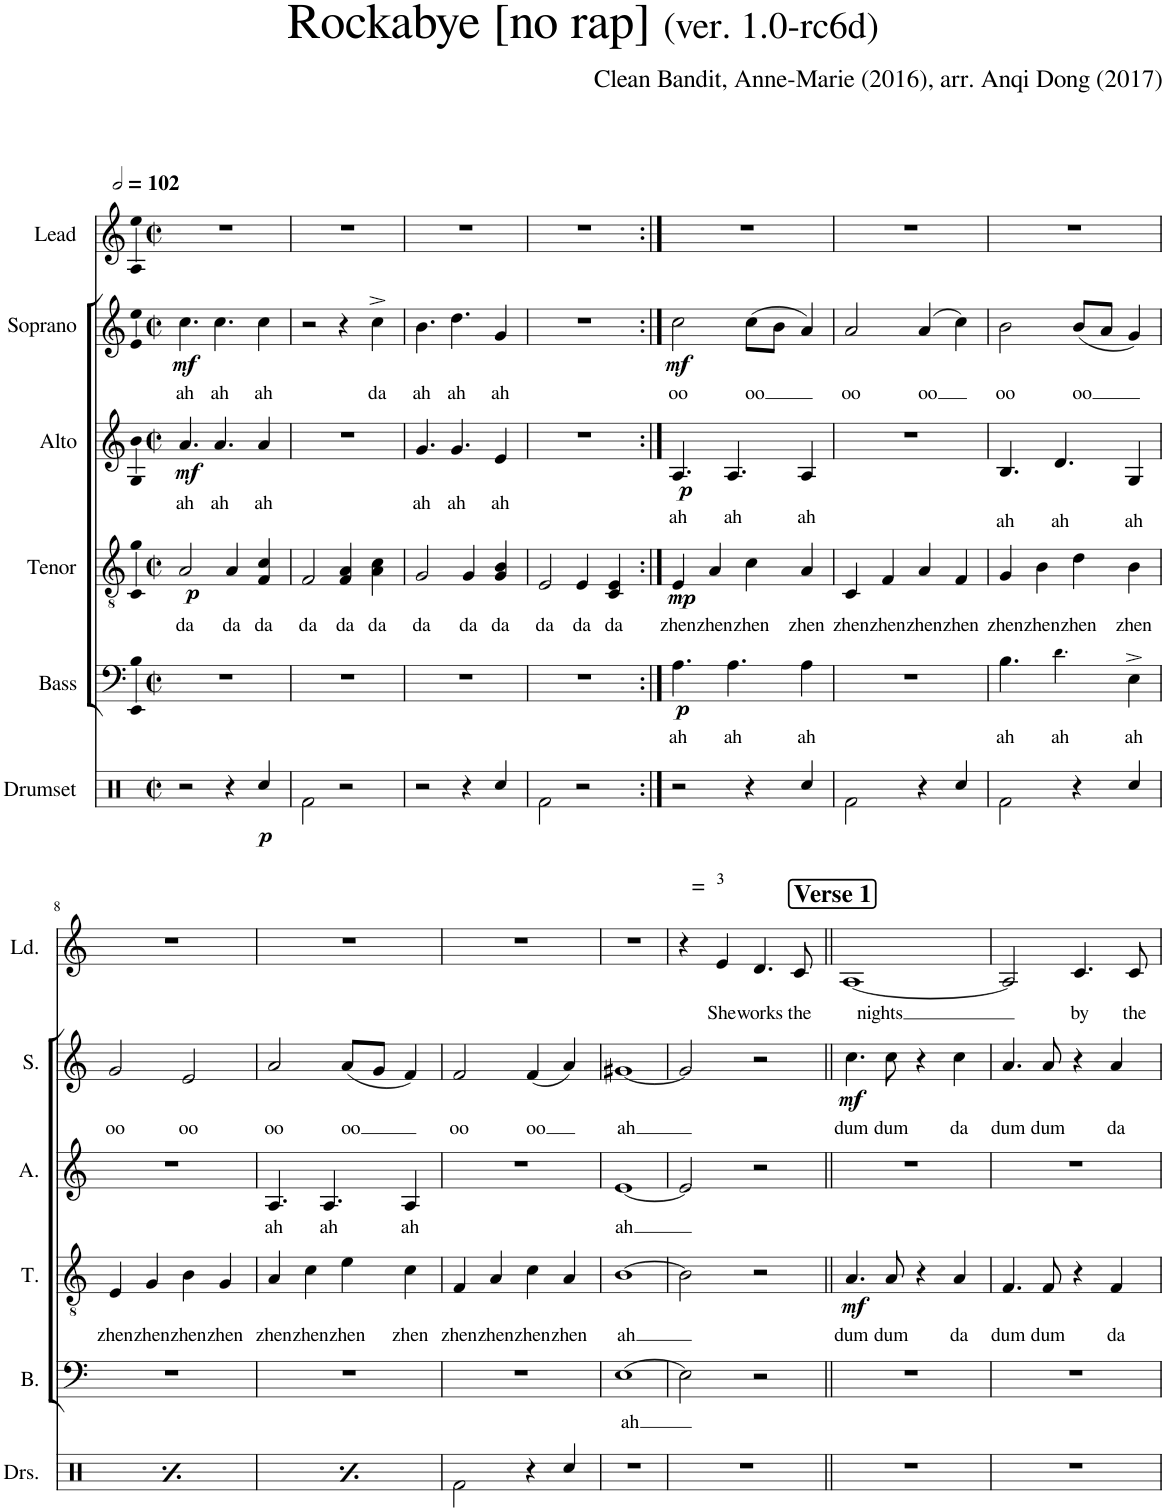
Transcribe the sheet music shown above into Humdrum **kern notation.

**kern	**dynam	**kern	**text	**dynam	**kern	**text	**dynam	**kern	**text	**dynam	**kern	**text	**dynam	**kern	**text	**harte
*part6	*part6	*part5	*part5	*part5	*part4	*part4	*part4	*part3	*part3	*part3	*part2	*part2	*part2	*part1	*part1	*part1
*staff6	*staff6	*staff5	*staff5	*staff5	*staff4	*staff4	*staff4	*staff3	*staff3	*staff3	*staff2	*staff2	*staff2	*staff1	*staff1	*
*I"Drumset	*	*I"Bass	*	*	*I"Tenor	*	*	*I"Alto	*	*	*I"Soprano	*	*	*I"Lead	*	*
*I'Drs.	*	*I'B.	*	*	*I'T.	*	*	*I'A.	*	*	*I'S.	*	*	*I'Ld.	*	*
*clefX	*	*clefF4	*	*	*clefGv2	*	*	*clefG2	*	*	*clefG2	*	*	*clefG2	*	*
*k[]	*	*k[]	*	*	*k[]	*	*	*k[]	*	*	*k[]	*	*	*k[]	*	*
*M2/2	*	*M2/2	*	*	*M2/2	*	*	*M2/2	*	*	*M2/2	*	*	*M2/2	*	*
*met(c|)	*	*met(c|)	*	*	*met(c|)	*	*	*met(c|)	*	*	*met(c|)	*	*	*met(c|)	*	*
*MM204	*	*MM204	*	*	*MM204	*	*	*MM204	*	*	*MM204	*	*	*MM204	*	*
=1	=1	=1	=1	=1	=1	=1	=1	=1	=1	=1	=1	=1	=1	=1	=1	=1
!	!	!	!	!	!	!LO:LY:b	!LO:DY:b	!	!LO:LY:b	!LO:DY:b	!	!LO:LY:b	!LO:DY:b	!	!	!
2r	.	1r	.	.	2A/	da	p	4.a/	ah	mf	4.cc\	ah	mf	1r	.	.
!	!	!	!	!	!	!	!	!	!LO:LY:b	!	!	!LO:LY:b	!	!	!	!
.	.	.	.	.	.	.	.	4.a/	ah	.	4.cc\	ah	.	.	.	.
!	!	!	!	!	!	!LO:LY:b	!	!	!	!	!	!	!	!	!	!
4r	.	.	.	.	4A/	da	.	.	.	.	.	.	.	.	.	.
!	!LO:DY:b	!	!	!	!	!LO:LY:b	!	!	!LO:LY:b	!	!	!LO:LY:b	!	!	!	!
4Rcc/	p	.	.	.	4F/ 4c/	da	.	4a/	ah	.	4cc\	ah	.	.	.	.
=2	=2	=2	=2	=2	=2	=2	=2	=2	=2	=2	=2	=2	=2	=2	=2	=2
!	!	!	!	!	!	!LO:LY:b	!	!	!	!	!	!	!	!	!	!
2Rf\	.	1r	.	.	2F/	da	.	1r	.	.	2r	.	.	1r	.	.
!	!	!	!	!	!	!LO:LY:b	!	!	!	!	!	!	!	!	!	!
2r	.	.	.	.	4F/ 4A/	da	.	.	.	.	4r	.	.	.	.	.
!	!	!	!	!	!	!LO:LY:b	!	!	!	!	!	!LO:LY:b	!	!	!	!
.	.	.	.	.	4A\ 4c\	da	.	.	.	.	4cc^\	da	.	.	.	.
=3	=3	=3	=3	=3	=3	=3	=3	=3	=3	=3	=3	=3	=3	=3	=3	=3
!	!	!	!	!	!	!LO:LY:b	!	!	!LO:LY:b	!	!	!LO:LY:b	!	!	!	!
2r	.	1r	.	.	2G/	da	.	4.g/	ah	.	4.b\	ah	.	1r	.	.
!	!	!	!	!	!	!	!	!	!LO:LY:b	!	!	!LO:LY:b	!	!	!	!
.	.	.	.	.	.	.	.	4.g/	ah	.	4.dd\	ah	.	.	.	.
!	!	!	!	!	!	!LO:LY:b	!	!	!	!	!	!	!	!	!	!
4r	.	.	.	.	4G/	da	.	.	.	.	.	.	.	.	.	.
!	!	!	!	!	!	!LO:LY:b	!	!	!LO:LY:b	!	!	!LO:LY:b	!	!	!	!
4Rcc/	.	.	.	.	4G/ 4B/	da	.	4e/	ah	.	4g/	ah	.	.	.	.
=4	=4	=4	=4	=4	=4	=4	=4	=4	=4	=4	=4	=4	=4	=4	=4	=4
!	!	!	!	!	!	!LO:LY:b	!	!	!	!	!	!	!	!	!	!
2Rf\	.	1r	.	.	2E/	da	.	1r	.	.	1r	.	.	1r	.	.
!	!	!	!	!	!	!LO:LY:b	!	!	!	!	!	!	!	!	!	!
2r	.	.	.	.	4E/	da	.	.	.	.	.	.	.	.	.	.
!	!	!	!	!	!	!LO:LY:b	!	!	!	!	!	!	!	!	!	!
.	.	.	.	.	4C/ 4E/	da	.	.	.	.	.	.	.	.	.	.
=5:|!	=5:|!	=5:|!	=5:|!	=5:|!	=5:|!	=5:|!	=5:|!	=5:|!	=5:|!	=5:|!	=5:|!	=5:|!	=5:|!	=5:|!	=5:|!	=5:|!
!	!	!	!LO:LY:b	!LO:DY:b	!	!LO:LY:b	!LO:DY:b	!	!LO:LY:b	!LO:DY:b	!	!LO:LY:b	!LO:DY:b	!	!	!LO:H:kt=m
2r	.	4.A\	ah	p	4E/	zhen	mp	4.A/	ah	p	2cc\	oo	mf	1r	.	A:min
!	!	!	!	!	!	!LO:LY:b	!	!	!	!	!	!	!	!	!	!
.	.	.	.	.	4A/	zhen	.	.	.	.	.	.	.	.	.	.
!	!	!	!LO:LY:b	!	!	!	!	!	!LO:LY:b	!	!	!	!	!	!	!
.	.	4.A\	ah	.	.	.	.	4.A/	ah	.	.	.	.	.	.	.
!	!	!	!	!	!	!LO:LY:b	!	!	!	!	!	!LO:LY:b	!	!	!	!
4r	.	.	.	.	4c\	zhen	.	.	.	.	(8cc\L	oo	.	.	.	.
.	.	.	.	.	.	.	.	.	.	.	8b\J	.	.	.	.	.
!	!	!	!LO:LY:b	!	!	!LO:LY:b	!	!	!LO:LY:b	!	!	!	!	!	!	!
4Rcc/	.	4A\	ah	.	4A/	zhen	.	4A/	ah	.	4a/)	.	.	.	.	.
=6	=6	=6	=6	=6	=6	=6	=6	=6	=6	=6	=6	=6	=6	=6	=6	=6
!	!	!	!	!	!	!LO:LY:b	!	!	!	!	!	!LO:LY:b	!	!	!	!
2Rf\	.	1r	.	.	4C/	zhen	.	1r	.	.	2a/	oo	.	1r	.	F:maj
!	!	!	!	!	!	!LO:LY:b	!	!	!	!	!	!	!	!	!	!
.	.	.	.	.	4F/	zhen	.	.	.	.	.	.	.	.	.	.
!	!	!	!	!	!	!LO:LY:b	!	!	!	!	!	!LO:LY:b	!	!	!	!
4r	.	.	.	.	4A/	zhen	.	.	.	.	(4a/	oo	.	.	.	.
!	!	!	!	!	!	!LO:LY:b	!	!	!	!	!	!	!	!	!	!
4Rcc/	.	.	.	.	4F/	zhen	.	.	.	.	4cc\)	.	.	.	.	.
=7	=7	=7	=7	=7	=7	=7	=7	=7	=7	=7	=7	=7	=7	=7	=7	=7
!	!	!	!LO:LY:b	!	!	!LO:LY:b	!	!	!LO:LY:b	!	!	!LO:LY:b	!	!	!	!
2Rf\	.	4.B\	ah	.	4G/	zhen	.	4.B/	ah	.	2b\	oo	.	1r	.	G:maj
!	!	!	!	!	!	!LO:LY:b	!	!	!	!	!	!	!	!	!	!
.	.	.	.	.	4B\	zhen	.	.	.	.	.	.	.	.	.	.
!	!	!	!LO:LY:b	!	!	!	!	!	!LO:LY:b	!	!	!	!	!	!	!
.	.	4.d!\	ah	.	.	.	.	4.d/	ah	.	.	.	.	.	.	.
!	!	!	!	!	!	!LO:LY:b	!	!	!	!	!	!LO:LY:b	!	!	!	!
4r	.	.	.	.	4d\	zhen	.	.	.	.	(8b/L	oo	.	.	.	.
.	.	.	.	.	.	.	.	.	.	.	8a/J	.	.	.	.	.
!	!	!	!LO:LY:b	!	!	!LO:LY:b	!	!	!LO:LY:b	!	!	!	!	!	!	!
4Rcc/	.	4E^\	ah	.	4B\	zhen	.	4G/	ah	.	4g/)	.	.	.	.	.
!!LO:LB:g=z
=8	=8	=8	=8	=8	=8	=8	=8	=8	=8	=8	=8	=8	=8	=8	=8	=8
!	!	!	!	!	!	!LO:LY:b	!	!	!	!	!	!LO:LY:b	!	!	!	!LO:H:kt=m
2Rf\	.	1r	.	.	4E/	zhen	.	1r	.	.	2g/	oo	.	1r	.	E:min
!	!	!	!	!	!	!LO:LY:b	!	!	!	!	!	!	!	!	!	!
.	.	.	.	.	4G/	zhen	.	.	.	.	.	.	.	.	.	.
!	!	!	!	!	!	!LO:LY:b	!	!	!	!	!	!LO:LY:b	!	!	!	!
4r	.	.	.	.	4B\	zhen	.	.	.	.	2e/	oo	.	.	.	.
!	!	!	!	!	!	!LO:LY:b	!	!	!	!	!	!	!	!	!	!
4Rcc/	.	.	.	.	4G/	zhen	.	.	.	.	.	.	.	.	.	.
=9	=9	=9	=9	=9	=9	=9	=9	=9	=9	=9	=9	=9	=9	=9	=9	=9
!	!	!	!	!	!	!LO:LY:b	!	!	!LO:LY:b	!	!	!LO:LY:b	!	!	!	!LO:H:kt=m
2Rf\	.	1r	.	.	4A/	zhen	.	4.A/	ah	.	2a/	oo	.	1r	.	A:min
!	!	!	!	!	!	!LO:LY:b	!	!	!	!	!	!	!	!	!	!
.	.	.	.	.	4c\	zhen	.	.	.	.	.	.	.	.	.	.
!	!	!	!	!	!	!	!	!	!LO:LY:b	!	!	!	!	!	!	!
.	.	.	.	.	.	.	.	4.A/	ah	.	.	.	.	.	.	.
!	!	!	!	!	!	!LO:LY:b	!	!	!	!	!	!LO:LY:b	!	!	!	!
4r	.	.	.	.	4e\	zhen	.	.	.	.	(8a/L	oo	.	.	.	.
.	.	.	.	.	.	.	.	.	.	.	8g/J	.	.	.	.	.
!	!	!	!	!	!	!LO:LY:b	!	!	!LO:LY:b	!	!	!	!	!	!	!
4Rcc/	.	.	.	.	4c\	zhen	.	4A/	ah	.	4f/)	.	.	.	.	.
=10	=10	=10	=10	=10	=10	=10	=10	=10	=10	=10	=10	=10	=10	=10	=10	=10
!	!	!	!	!	!	!LO:LY:b	!	!	!	!	!	!LO:LY:b	!	!	!	!
2Rf\	.	1r	.	.	4F/	zhen	.	1r	.	.	2f/	oo	.	1r	.	F:maj
!	!	!	!	!	!	!LO:LY:b	!	!	!	!	!	!	!	!	!	!
.	.	.	.	.	4A/	zhen	.	.	.	.	.	.	.	.	.	.
!	!	!	!	!	!	!LO:LY:b	!	!	!	!	!	!LO:LY:b	!	!	!	!
4r	.	.	.	.	4c\	zhen	.	.	.	.	(4f/	oo	.	.	.	.
!	!	!	!	!	!	!LO:LY:b	!	!	!	!	!	!	!	!	!	!
4Rcc/	.	.	.	.	4A/	zhen	.	.	.	.	4a/)	.	.	.	.	.
=11	=11	=11	=11	=11	=11	=11	=11	=11	=11	=11	=11	=11	=11	=11	=11	=11
!	!	!	!LO:LY:b	!	!	!LO:LY:b	!	!	!LO:LY:b	!	!	!LO:LY:b	!	!	!	!
1r	.	[1E	ah	.	[1B	ah	.	[1e	ah	.	[1g#X	ah	.	1r	.	E:maj
=12	=12	=12	=12	=12	=12	=12	=12	=12	=12	=12	=12	=12	=12	=12	=12	=12
!	!	!	!	!	!	!	!	!	!	!	!	!	!	!LO:TX:a:t==  ³	!	!
1r	.	2E\]	.	.	2B\]	.	.	2e/]	.	.	2g#/]	.	.	4r	.	.
!	!	!	!	!	!	!	!	!	!	!	!	!	!	!	!LO:LY:b	!
.	.	.	.	.	.	.	.	.	.	.	.	.	.	4e/	She	.
!	!	!	!	!	!	!	!	!	!	!	!	!	!	!	!LO:LY:b	!
.	.	2r	.	.	2r	.	.	2r	.	.	2r	.	.	4.d/	works	.
!	!	!	!	!	!	!	!	!	!	!	!	!	!	!	!LO:LY:b	!
.	.	.	.	.	.	.	.	.	.	.	.	.	.	8c/	the	.
!!LO:REH:place=s1:a:B:cj:fs=14:t=Verse 1
=13||	=13||	=13||	=13||	=13||	=13||	=13||	=13||	=13||	=13||	=13||	=13||	=13||	=13||	=13||	=13||	=13||
!	!	!	!	!	!	!LO:LY:b	!LO:DY:b	!	!	!	!	!LO:LY:b	!LO:DY:b	!	!LO:LY:b	!
1r	.	1r	.	.	4.A/	dum	mf	1r	.	.	4.cc\	dum	mf	[1A	nights	.
!	!	!	!	!	!	!LO:LY:b	!	!	!	!	!	!LO:LY:b	!	!	!	!
.	.	.	.	.	8A/	dum	.	.	.	.	8cc\	dum	.	.	.	.
.	.	.	.	.	4r	.	.	.	.	.	4r	.	.	.	.	.
!	!	!	!	!	!	!LO:LY:b	!	!	!	!	!	!LO:LY:b	!	!	!	!
.	.	.	.	.	4A/	da	.	.	.	.	4cc\	da	.	.	.	.
=14	=14	=14	=14	=14	=14	=14	=14	=14	=14	=14	=14	=14	=14	=14	=14	=14
!	!	!	!	!	!	!LO:LY:b	!	!	!	!	!	!LO:LY:b	!	!	!	!
1r	.	1r	.	.	4.F/	dum	.	1r	.	.	4.a/	dum	.	2A/]	.	.
!	!	!	!	!	!	!LO:LY:b	!	!	!	!	!	!LO:LY:b	!	!	!	!
.	.	.	.	.	8F/	dum	.	.	.	.	8a/	dum	.	.	.	.
!	!	!	!	!	!	!	!	!	!	!	!	!	!	!	!LO:LY:b	!
.	.	.	.	.	4r	.	.	.	.	.	4r	.	.	4.c/	by	.
!	!	!	!	!	!	!LO:LY:b	!	!	!	!	!	!LO:LY:b	!	!	!	!
.	.	.	.	.	4F/	da	.	.	.	.	4a/	da	.	.	.	.
!	!	!	!	!	!	!	!	!	!	!	!	!	!	!	!LO:LY:b	!
.	.	.	.	.	.	.	.	.	.	.	.	.	.	8c/	the	.
=	=	=	=	=	=	=	=	=	=	=	=	=	=	=	=	=
*-	*-	*-	*-	*-	*-	*-	*-	*-	*-	*-	*-	*-	*-	*-	*-	*-
